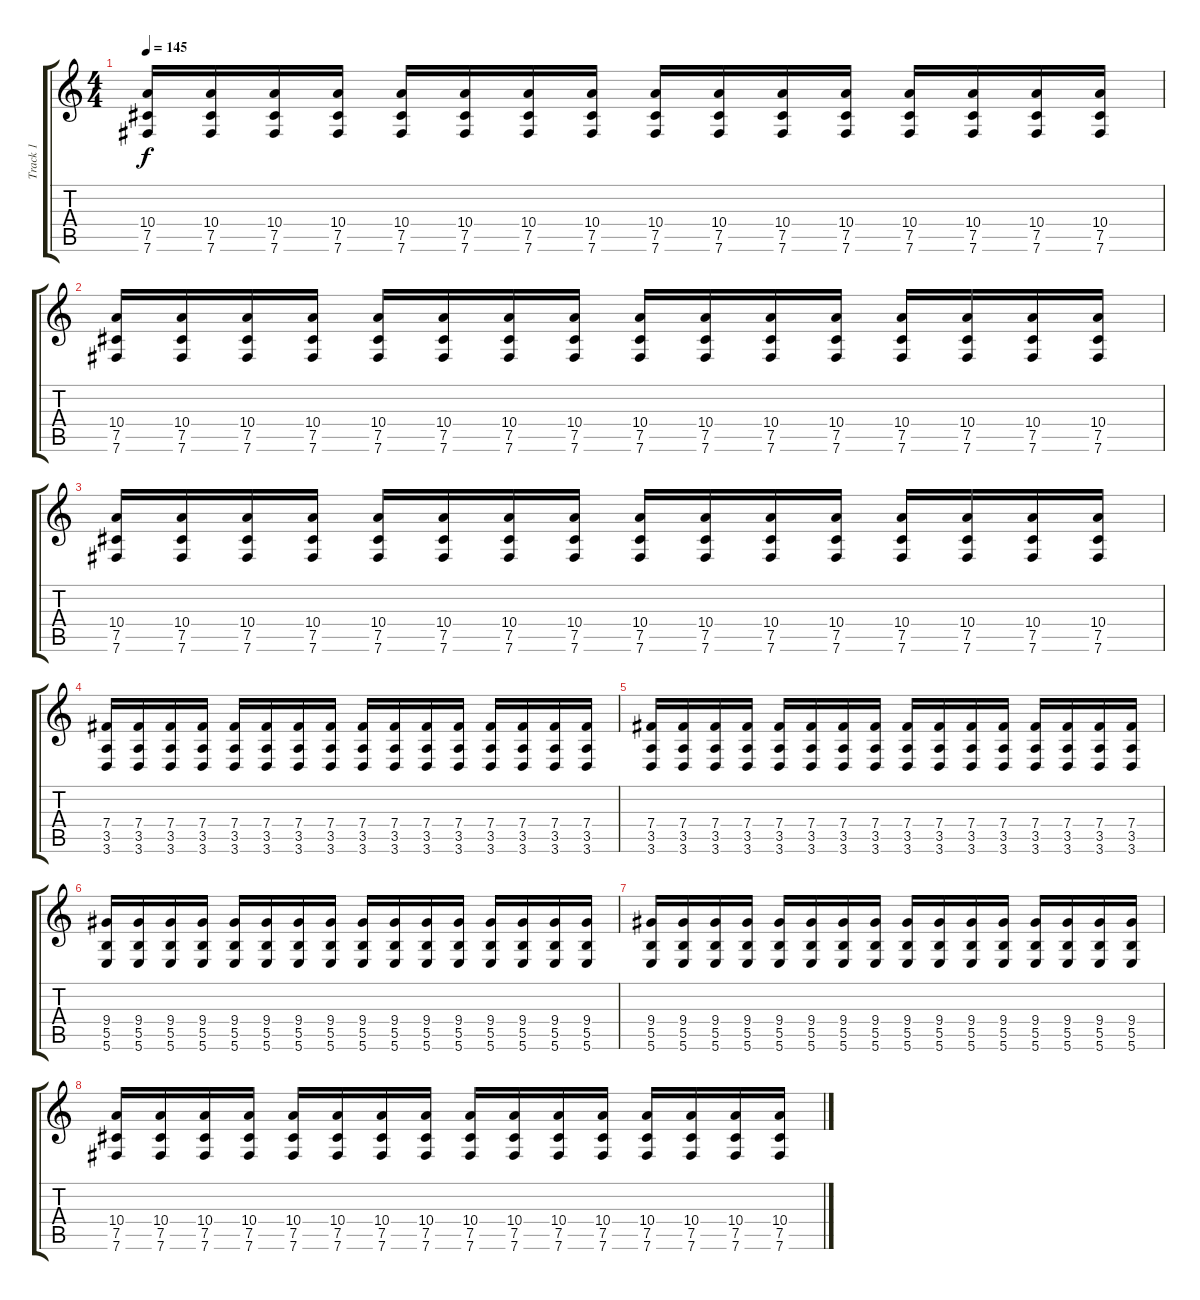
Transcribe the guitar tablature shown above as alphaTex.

\track ("Track 1" "Track 1") {instrument distortionguitar}
\staff {score tabs}
\tuning (Db4 Ab3 E3 B2 Gb2 B1) {hide}
\ts (4 4)
\tempo 145
\clef g2
\ks c
(10.4 7.5 7.6).16{dy f} (10.4 7.5 7.6).16 (10.4 7.5 7.6).16 (10.4 7.5 7.6).16 (10.4 7.5 7.6).16 (10.4 7.5 7.6).16 (10.4 7.5 7.6).16 (10.4 7.5 7.6).16 (10.4 7.5 7.6).16 (10.4 7.5 7.6).16 (10.4 7.5 7.6).16 (10.4 7.5 7.6).16 (10.4 7.5 7.6).16 (10.4 7.5 7.6).16 (10.4 7.5 7.6).16 (10.4 7.5 7.6).16 |
(10.4 7.5 7.6).16 (10.4 7.5 7.6).16 (10.4 7.5 7.6).16 (10.4 7.5 7.6).16 (10.4 7.5 7.6).16 (10.4 7.5 7.6).16 (10.4 7.5 7.6).16 (10.4 7.5 7.6).16 (10.4 7.5 7.6).16 (10.4 7.5 7.6).16 (10.4 7.5 7.6).16 (10.4 7.5 7.6).16 (10.4 7.5 7.6).16 (10.4 7.5 7.6).16 (10.4 7.5 7.6).16 (10.4 7.5 7.6).16 |
(10.4 7.5 7.6).16 (10.4 7.5 7.6).16 (10.4 7.5 7.6).16 (10.4 7.5 7.6).16 (10.4 7.5 7.6).16 (10.4 7.5 7.6).16 (10.4 7.5 7.6).16 (10.4 7.5 7.6).16 (10.4 7.5 7.6).16 (10.4 7.5 7.6).16 (10.4 7.5 7.6).16 (10.4 7.5 7.6).16 (10.4 7.5 7.6).16 (10.4 7.5 7.6).16 (10.4 7.5 7.6).16 (10.4 7.5 7.6).16 |
(7.4 3.5 3.6).16 (7.4 3.5 3.6).16 (7.4 3.5 3.6).16 (7.4 3.5 3.6).16 (7.4 3.5 3.6).16 (7.4 3.5 3.6).16 (7.4 3.5 3.6).16 (7.4 3.5 3.6).16 (7.4 3.5 3.6).16 (7.4 3.5 3.6).16 (7.4 3.5 3.6).16 (7.4 3.5 3.6).16 (7.4 3.5 3.6).16 (7.4 3.5 3.6).16 (7.4 3.5 3.6).16 (7.4 3.5 3.6).16 |
(7.4 3.5 3.6).16 (7.4 3.5 3.6).16 (7.4 3.5 3.6).16 (7.4 3.5 3.6).16 (7.4 3.5 3.6).16 (7.4 3.5 3.6).16 (7.4 3.5 3.6).16 (7.4 3.5 3.6).16 (7.4 3.5 3.6).16 (7.4 3.5 3.6).16 (7.4 3.5 3.6).16 (7.4 3.5 3.6).16 (7.4 3.5 3.6).16 (7.4 3.5 3.6).16 (7.4 3.5 3.6).16 (7.4 3.5 3.6).16 |
(9.4 5.5 5.6).16 (9.4 5.5 5.6).16 (9.4 5.5 5.6).16 (9.4 5.5 5.6).16 (9.4 5.5 5.6).16 (9.4 5.5 5.6).16 (9.4 5.5 5.6).16 (9.4 5.5 5.6).16 (9.4 5.5 5.6).16 (9.4 5.5 5.6).16 (9.4 5.5 5.6).16 (9.4 5.5 5.6).16 (9.4 5.5 5.6).16 (9.4 5.5 5.6).16 (9.4 5.5 5.6).16 (9.4 5.5 5.6).16 |
(9.4 5.5 5.6).16 (9.4 5.5 5.6).16 (9.4 5.5 5.6).16 (9.4 5.5 5.6).16 (9.4 5.5 5.6).16 (9.4 5.5 5.6).16 (9.4 5.5 5.6).16 (9.4 5.5 5.6).16 (9.4 5.5 5.6).16 (9.4 5.5 5.6).16 (9.4 5.5 5.6).16 (9.4 5.5 5.6).16 (9.4 5.5 5.6).16 (9.4 5.5 5.6).16 (9.4 5.5 5.6).16 (9.4 5.5 5.6).16 |
(10.4 7.5 7.6).16 (10.4 7.5 7.6).16 (10.4 7.5 7.6).16 (10.4 7.5 7.6).16 (10.4 7.5 7.6).16 (10.4 7.5 7.6).16 (10.4 7.5 7.6).16 (10.4 7.5 7.6).16 (10.4 7.5 7.6).16 (10.4 7.5 7.6).16 (10.4 7.5 7.6).16 (10.4 7.5 7.6).16 (10.4 7.5 7.6).16 (10.4 7.5 7.6).16 (10.4 7.5 7.6).16 (10.4 7.5 7.6).16
